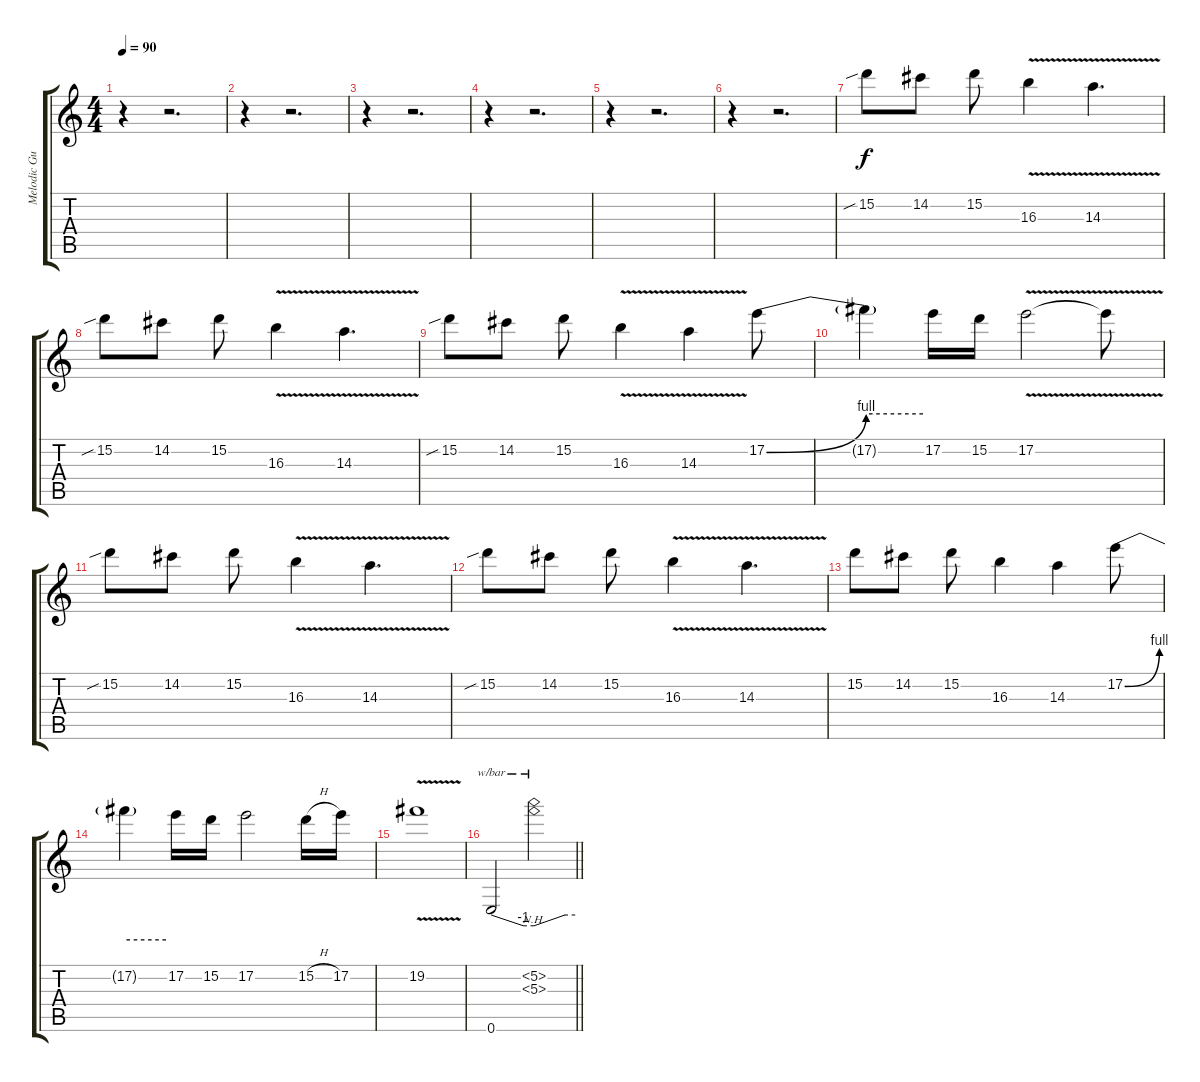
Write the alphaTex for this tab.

\track ("Melodic Guitar" "Melodic Gu") {instrument overdrivenguitar}
\staff {score tabs}
\tuning (E4 B3 G3 D3 A2 E2) {hide}
\ts (4 4)
\tempo 90
\clef g2
\ks c
r.4{dy f} r.2{d} |
r.4 r.2{d} |
r.4 r.2{d} |
r.4 r.2{d} |
r.4 r.2{d} |
r.4 r.2{d} |
15.2{sib}.8 14.2.8 15.2.8 16.3{v}.4 14.3{v}.4{d} |
15.2{sib}.8 14.2.8 15.2.8 16.3{v}.4 14.3{v}.4{d} |
15.2{sib}.8 14.2.8 15.2.8 16.3{v}.4 14.3{v}.4 17.2{be (bend 0 0 60 4)}.8 |
17.2{be (hold 0 4 60 4) t}.4 17.2.16 15.2.16 17.2{v}.2 17.2{v t}.8 |
15.2{sib}.8 14.2.8 15.2.8 16.3{v}.4 14.3{v}.4{d} |
15.2{sib}.8 14.2.8 15.2.8 16.3{v}.4 14.3{v}.4{d} |
15.2.8 14.2.8 15.2.8 16.3.4 14.3.4 17.2{be (bend 0 0 60 4)}.8 |
17.2{be (hold 0 4 60 4) t}.4 17.2.16 15.2.16 17.2.2 15.2{h}.16 17.2.16 |
19.2{v}.1 |
\barLineRight lightlight
0.6.2{tbe (custom default 0 0 45 -4 60 -4)} (5.2{nh} 5.3{nh}).2{tbe (custom default 0 -4 45 0 60 0)}
